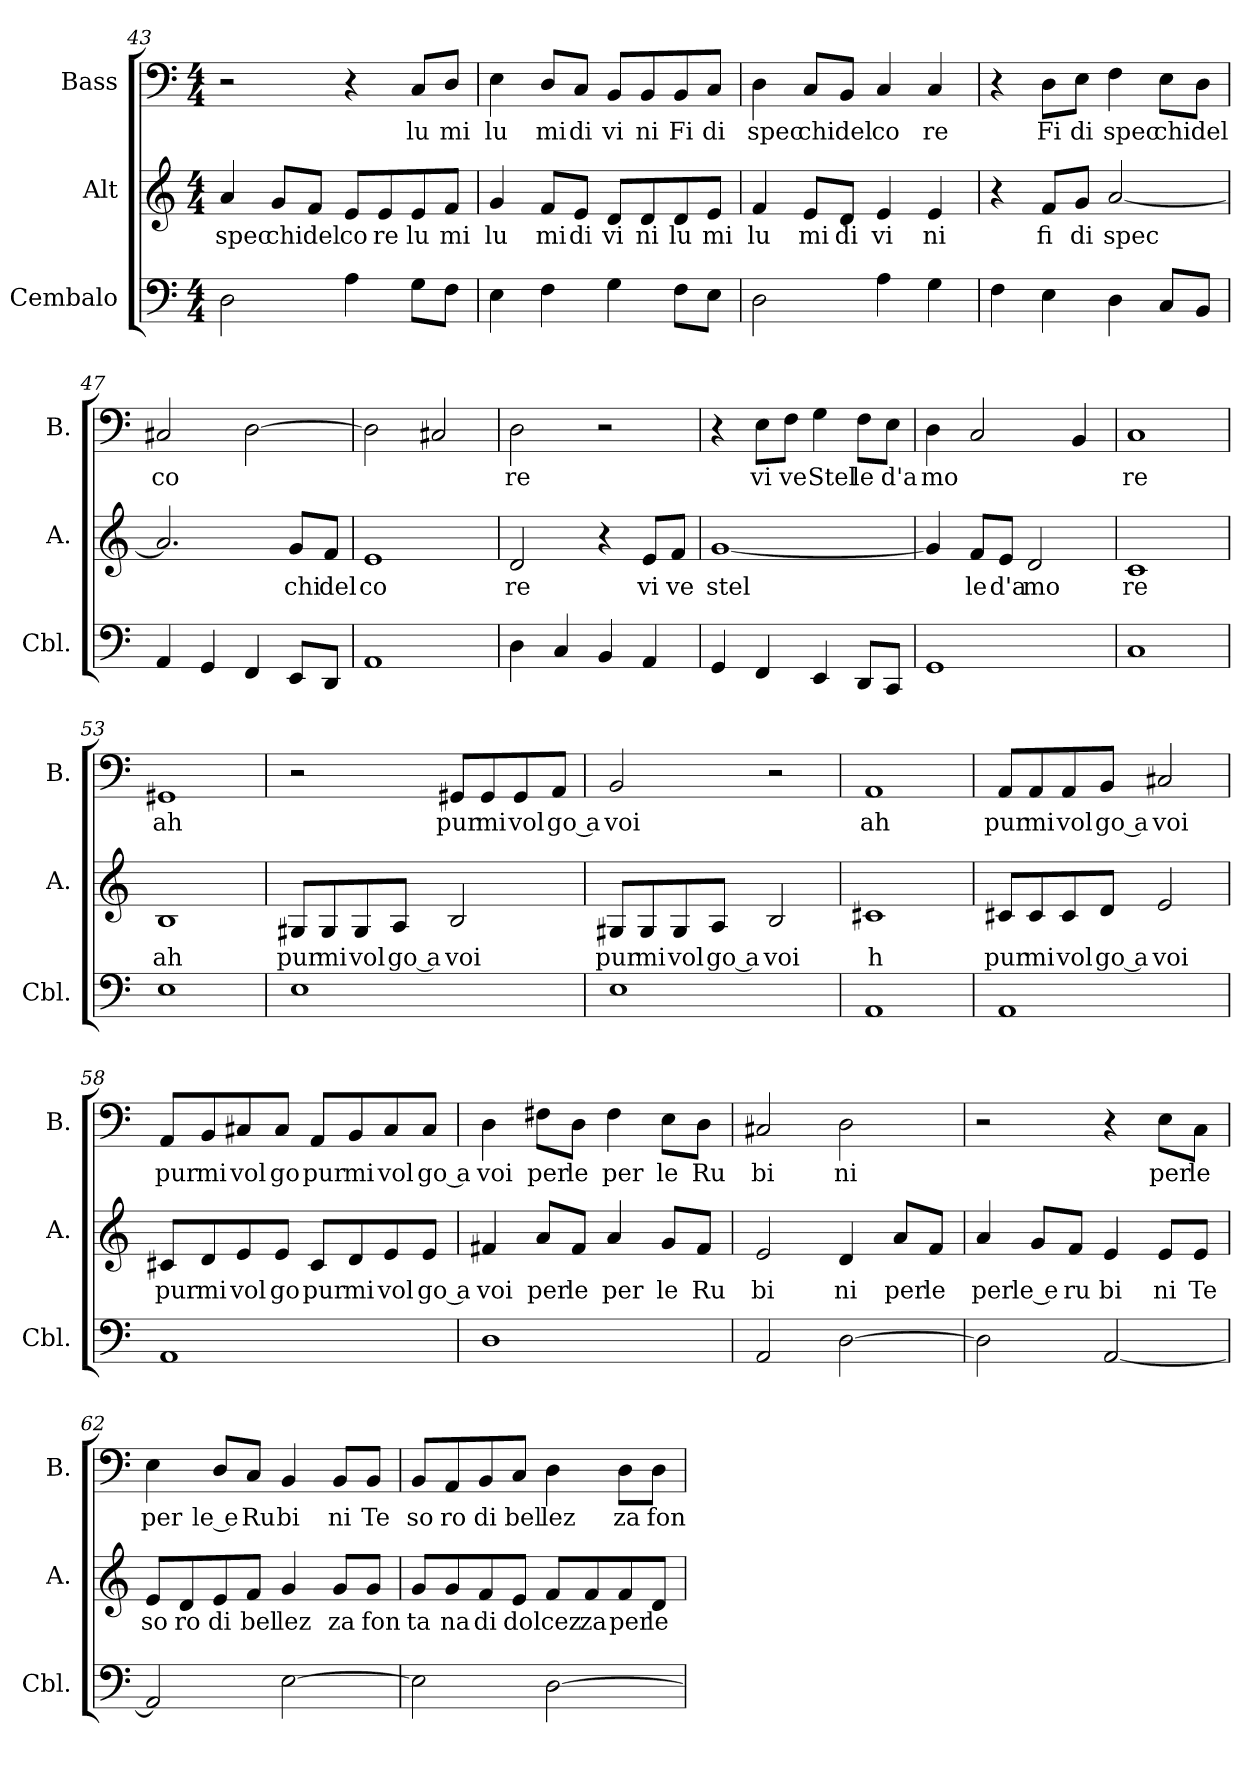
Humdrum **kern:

**kern	**kern	**text	**kern	**text
*part3	*part2	*part2	*part1	*part1
*staff3	*staff2	*staff2	*staff1	*staff1
*I"Cembalo	*I"Alt	*	*I"Bass	*
*I'Cbl.	*I'A.	*	*I'B.	*
*clefF4	*clefG2	*	*clefF4	*
*k[]	*k[]	*	*k[]	*
*M4/4	*M4/4	*	*M4/4	*
=43	=43	=43	=43	=43
2D\	4a/	spec	2r	.
.	8g/L	chi	.	.
.	8f/J	del	.	.
4A\	8e/L	co	4r	.
.	8e/	re	.	.
8G\L	8e/	lu	8C/L	lu
8F\J	8f/J	mi	8D/J	mi
!!LO:LB:g=z
=44	=44	=44	=44	=44
4E\	4g/	lu	4E\	lu
4F\	8f/L	mi	8D/L	mi
.	8e/J	di	8C/J	di
4G\	8d/L	vi	8BB/L	vi
.	8d/	ni	8BB/	ni
8F\L	8d/	lu	8BB/	Fi
8E\J	8e/J	mi	8C/J	di
=45	=45	=45	=45	=45
2D\	4f/	lu	4D\	spec
.	8e/L	mi	8C/L	chi
.	8d/J	di	8BB/J	del
4A\	4e/	vi	4C/	co
4G\	4e/	ni	4C/	re
=46	=46	=46	=46	=46
4F\	4r	.	4r	.
4E\	8f/L	fi	8D\L	Fi
.	8g/J	di	8E\J	di
4D\	[2a/	spec	4F\	spec
8C/L	.	.	8E\L	chi
8BB/J	.	.	8D\J	del
=47	=47	=47	=47	=47
4AA/	2.a/]	.	2C#X/	co
4GG/	.	.	.	.
4FF/	.	.	[2D\	.
8EE/L	8g/L	chi	.	.
8DD/J	8f/J	del	.	.
=48	=48	=48	=48	=48
1AA	1e	co	2D\]	.
.	.	.	2C#X/	.
!!LO:PB:g=z
=49	=49	=49	=49	=49
4D\	2d/	re	2D\	re
4C/	.	.	.	.
4BB/	4r	.	2r	.
4AA/	8e/L	vi	.	.
.	8f/J	ve	.	.
=50	=50	=50	=50	=50
4GG/	[1g	stel	4r	.
4FF/	.	.	8E\L	vi
.	.	.	8F\J	ve
4EE/	.	.	4G\	Stel
8DD/L	.	.	8F\L	le
8CC/J	.	.	8E\J	d'a
=51	=51	=51	=51	=51
1GG	4g/]	.	4D\	mo
.	8f/L	le	2C/	.
.	8e/J	d'a	.	.
.	2d/	mo	.	.
.	.	.	4BB/	.
=52	=52	=52	=52	=52
1C	1c	re	1C	re
=53	=53	=53	=53	=53
1E	1B	ah	1GG#X	ah
=54	=54	=54	=54	=54
1E	8G#X/L	pur	2r	.
.	8G#/	mi	.	.
.	8G#/	vol	.	.
.	8A/J	go a	.	.
.	2B/	voi	8GG#X/L	pur
.	.	.	8GG#/	mi
.	.	.	8GG#/	vol
.	.	.	8AA/J	go a
!!LO:LB:g=z
=55	=55	=55	=55	=55
1E	8G#X/L	pur	2BB/	voi
.	8G#/	mi	.	.
.	8G#/	vol	.	.
.	8A/J	go a	.	.
.	2B/	voi	2r	.
=56	=56	=56	=56	=56
1AA	1c#X	h	1AA	ah
=57	=57	=57	=57	=57
1AA	8c#X/L	pur	8AA/L	pur
.	8c#/	mi	8AA/	mi
.	8c#/	vol	8AA/	vol
.	8d/J	go a	8BB/J	go a
.	2e/	voi	2C#X/	voi
=58	=58	=58	=58	=58
1AA	8c#X/L	pur	8AA/L	pur
.	8d/	mi	8BB/	mi
.	8e/	vol	8C#X/	vol
.	8e/J	go	8C#/J	go
.	8c#/L	pur	8AA/L	pur
.	8d/	mi	8BB/	mi
.	8e/	vol	8C#/	vol
.	8e/J	go a	8C#/J	go a
!!LO:LB:g=z
=59	=59	=59	=59	=59
1D	4f#X/	voi	4D\	voi
.	8a/L	per	8F#X\L	per
.	8f#/J	le	8D\J	le
.	4a/	per	4F#\	per
.	8g/L	le	8E\L	le
.	8f#/J	Ru	8D\J	Ru
=60	=60	=60	=60	=60
2AA/	2e/	bi	2C#X/	bi
[2D\	4d/	ni	2D\	ni
.	8a/L	per	.	.
.	8f/J	le	.	.
=61	=61	=61	=61	=61
2D\]	4a/	per	2r	.
.	8g/L	le e	.	.
.	8f/J	ru	.	.
[2AA/	4e/	bi	4r	.
.	8e/L	ni	8E\L	per
.	8e/J	Te	8C\J	le
=62	=62	=62	=62	=62
2AA/]	8e/L	so	4E\	per
.	8d/	ro	.	.
.	8e/	di	8D/L	le e
.	8f/J	bel	8C/J	Ru
[2E\	4g/	lez	4BB/	bi
.	8g/L	za	8BB/L	ni
.	8g/J	fon	8BB/J	Te
!!LO:PB:g=z
=63	=63	=63	=63	=63
2E\]	8g/L	ta	8BB/L	so
.	8g/	na	8AA/	ro
.	8f/	di	8BB/	di
.	8e/J	dol	8C/J	bel
[2D\	8f/L	cez	4D\	lez
.	8f/	za	.	.
.	8f/	per	8D\L	za
.	8d/J	le	8D\J	fon
=	=	=	=	=
*-	*-	*-	*-	*-
